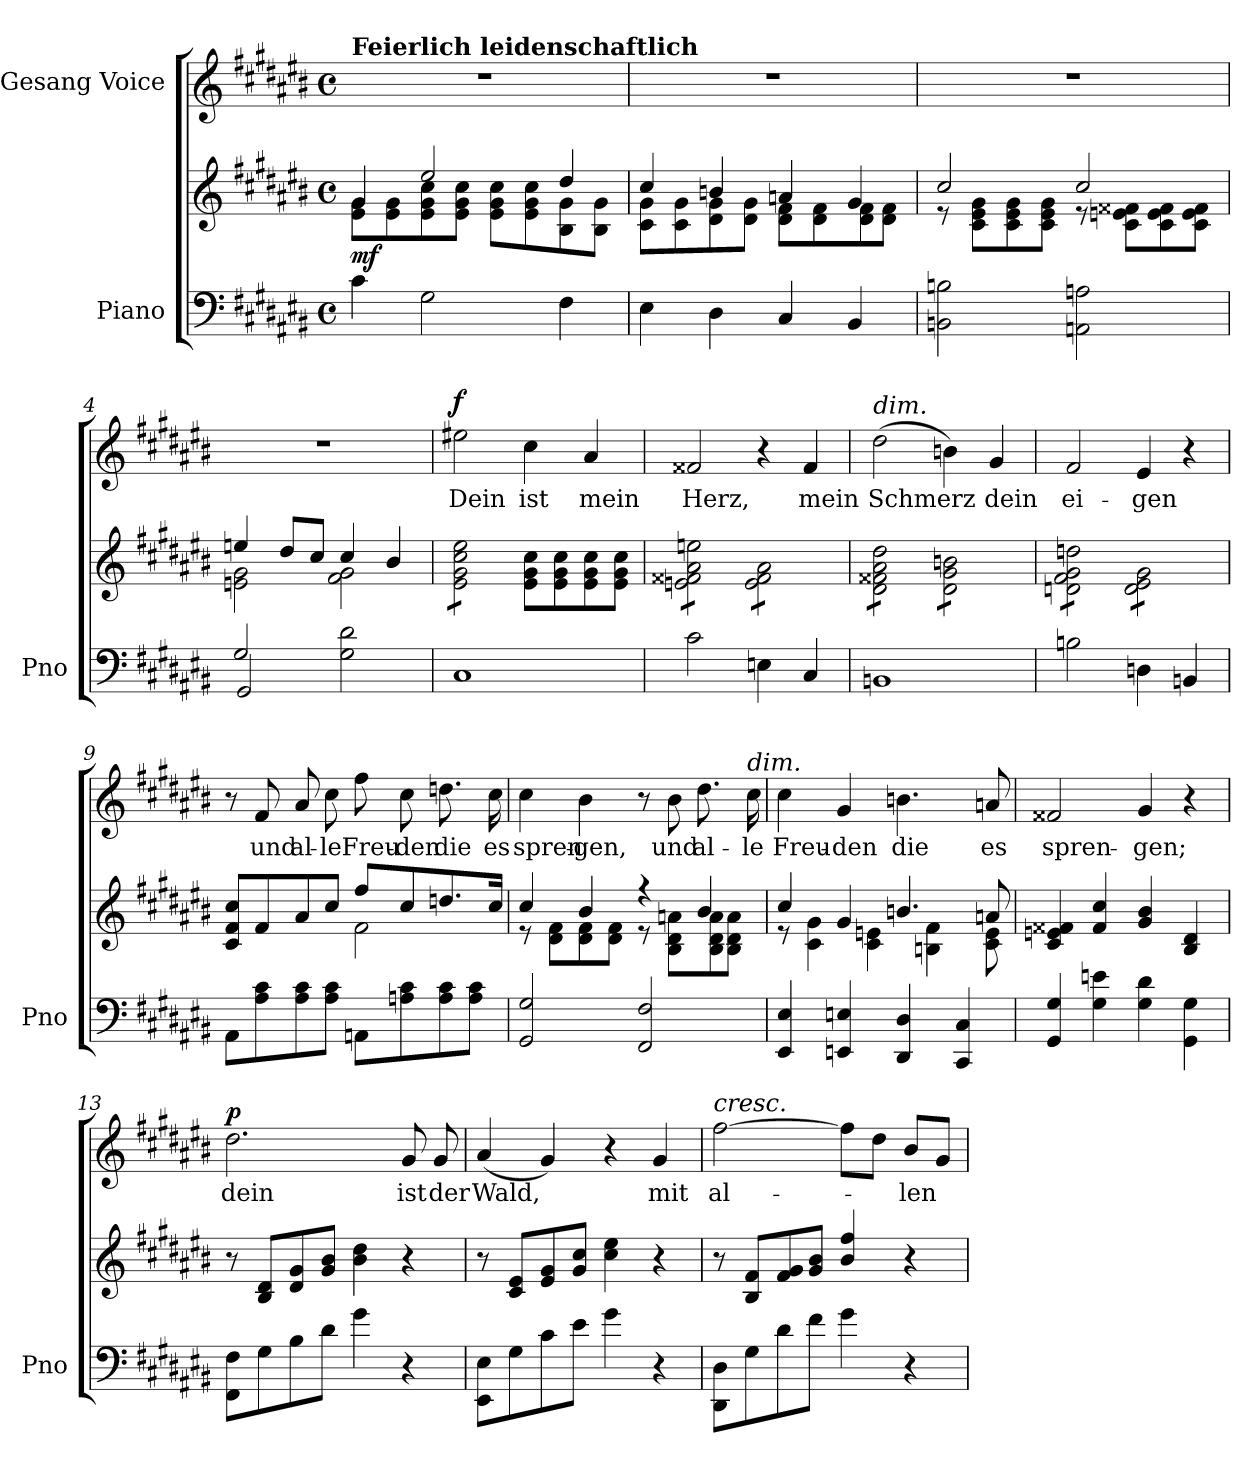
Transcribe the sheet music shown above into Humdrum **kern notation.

**kern	**kern	**dynam	**kern	**text	**dynam
*part2	*part2	*part2	*part1	*part1	*part1
*staff3	*staff2	*staff2/3	*staff1	*staff1	*staff1
*I"Piano	*	*	*I"Gesang Voice	*	*
*I'Pno	*	*	*	*	*
*clefF4	*clefG2	*	*clefG2	*	*
*k[f#c#g#d#a#e#b#]	*k[f#c#g#d#a#e#b#]	*	*k[f#c#g#d#a#e#b#]	*	*
*M4/4	*M4/4	*	*M4/4	*	*
*met(c)	*met(c)	*	*met(c)	*	*
=1	=1	=1	=1	=1	=1
*	*^	*	*	*	*
!	!	!	!	!LO:TX:a:B:t=Feierlich leidenschaftlich	!	!
!	!	!	!LO:DY:b	!	!	!
4c#\	4g#/	8e#\ 8g#\L	mf	1r	.	.
.	.	8e#\ 8g#\	.	.	.	.
2G#\	2ee#/	8e#\ 8g#\ 8cc#\	.	.	.	.
.	.	8e#\ 8g#\ 8cc#\J	.	.	.	.
.	.	8e#\ 8g#\ 8cc#\L	.	.	.	.
.	.	8e#\ 8g#\ 8cc#\	.	.	.	.
4F#\	4dd#/	8B#\ 8g#\	.	.	.	.
.	.	8B#\ 8g#\J	.	.	.	.
=2	=2	=2	=2	=2	=2	=2
4E#\	4cc#/	8c#\ 8g#\L	.	1r	.	.
.	.	8c#\ 8g#\	.	.	.	.
4D#\	4bn/	8d#\ 8g#\	.	.	.	.
.	.	8d#\ 8g#\J	.	.	.	.
4C#/	4an/	8d#\ 8f#\L	.	.	.	.
.	.	8d#\ 8f#\	.	.	.	.
4BB#/	4g#/	8d#\ 8f#\	.	.	.	.
.	.	8d#\ 8f#\J	.	.	.	.
=3	=3	=3	=3	=3	=3	=3
2BBn\ 2Bn\	2cc#/	8r	.	1r	.	.
.	.	8c#\ 8e#\ 8g#\L	.	.	.	.
.	.	8c#\ 8e#\ 8g#\	.	.	.	.
.	.	8c#\ 8e#\ 8g#\J	.	.	.	.
2AAn\ 2An\	2cc#/	8r	.	.	.	.
.	.	8c#\ 8en\ 8f##X\L	.	.	.	.
.	.	8c#\ 8e\ 8f##\	.	.	.	.
.	.	8c#\ 8e\ 8f##\J	.	.	.	.
=4	=4	=4	=4	=4	=4	=4
*^	*	*	*	*	*	*
2G#/	2GG#/	4een/	2en\ 2g#\	.	1r	.	.
.	.	8dd#/L	.	.	.	.	.
.	.	8cc#/J	.	.	.	.	.
2G#\ 2d#\	2ryy	4cc#/	2f#\ 2g#\	.	.	.	.
.	.	4b#/	.	.	.	.	.
*v	*v	*	*	*	*	*	*
*	*v	*v	*	*	*	*
=5	=5	=5	=5	=5	=5
!	!	!	!	!LO:LY:b	!LO:DY:a
*	*tremolo	*	*	*	*
1C#	8e#\ 8g#\ 8cc#\ 8ee#\L	.	2ee#X\	Dein	f
.	8e#\ 8g#\ 8cc#\ 8ee#\	.	.	.	.
.	8e#\ 8g#\ 8cc#\ 8ee#\	.	.	.	.
.	8e#\ 8g#\ 8cc#\ 8ee#\J	.	.	.	.
*	*Xtremolo	*	*	*	*
!	!	!	!	!LO:LY:b	!
.	8e#\ 8g#\ 8cc#\L	.	4cc#\	ist	.
.	8e#\ 8g#\ 8cc#\	.	.	.	.
!	!	!	!	!LO:LY:b	!
.	8e#\ 8g#\ 8cc#\	.	4a#/	mein	.
.	8e#\ 8g#\ 8cc#\J	.	.	.	.
!!LO:LB:g=z
=6	=6	=6	=6	=6	=6
!	!	!	!	!LO:LY:b	!
*	*tremolo	*	*	*	*
2c#\	8en\ 8f##X\ 8a#\ 8een\L	.	2f##X/	Herz,	.
.	8en\ 8f##X\ 8a#\ 8een\	.	.	.	.
.	8en\ 8f##X\ 8a#\ 8een\	.	.	.	.
.	8en\ 8f##X\ 8a#\ 8een\J	.	.	.	.
4En\	8e\ 8f##\ 8a#\L	.	4r	.	.
.	8e\ 8f##\ 8a#\	.	.	.	.
!	!	!	!	!LO:LY:b	!
4C#/	8e\ 8f##\ 8a#\	.	4f##/	mein	.
.	8e\ 8f##\ 8a#\J	.	.	.	.
=7	=7	=7	=7	=7	=7
!	!	!	!LO:TX:a:i:t=dim.	!	!
!	!	!	!	!LO:LY:b	!
1BBn	8d#\ 8f##X\ 8a#\ 8dd#\L	.	(>2dd#\	Schmerz	.
.	8d#\ 8f##X\ 8a#\ 8dd#\	.	.	.	.
.	8d#\ 8f##X\ 8a#\ 8dd#\	.	.	.	.
.	8d#\ 8f##X\ 8a#\ 8dd#\J	.	.	.	.
.	8d#\ 8g#\ 8bn\L	.	4bn\)	.	.
.	8d#\ 8g#\ 8bn\	.	.	.	.
!	!	!	!	!LO:LY:b	!
.	8d#\ 8g#\ 8bn\	.	4g#/	dein	.
.	8d#\ 8g#\ 8bn\J	.	.	.	.
=8	=8	=8	=8	=8	=8
!	!	!	!	!LO:LY:b	!
2Bn\	8dn\ 8f#\ 8g#\ 8ddn\L	.	2f#/	ei-	.
.	8dn\ 8f#\ 8g#\ 8ddn\	.	.	.	.
.	8dn\ 8f#\ 8g#\ 8ddn\	.	.	.	.
.	8dn\ 8f#\ 8g#\ 8ddn\J	.	.	.	.
!	!	!	!	!LO:LY:b	!
4Dn\	8d\ 8e#\ 8g#\L	.	4e#/	-gen	.
.	8d\ 8e#\ 8g#\	.	.	.	.
4BBn/	8d\ 8e#\ 8g#\	.	4r	.	.
.	8d\ 8e#\ 8g#\J	.	.	.	.
*	*Xtremolo	*	*	*	*
=9	=9	=9	=9	=9	=9
*	*^	*	*	*	*
8AA#\L	8c#/ 8f#/ 8cc#/L	2ryy	.	8r	.	.
!	!	!	!	!	!LO:LY:b	!
8A#\ 8c#\	8f#/	.	.	8f#/	und	.
!	!	!	!	!	!LO:LY:b	!
8A#\ 8c#\	8a#/	.	.	8a#/	al-	.
!	!	!	!	!	!LO:LY:b	!
8A#\ 8c#\J	8cc#/J	.	.	8cc#\	-le	.
!	!	!	!	!	!LO:LY:b	!
8AAn\L	8ff#/L	2f#\	.	8ff#\	Freu-	.
!	!	!	!	!	!LO:LY:b	!
8An\ 8c#\	8cc#/	.	.	8cc#\	-den	.
!	!	!	!	!	!LO:LY:b	!
8A\ 8c#\	8.ddn/	.	.	8.ddn\	die	.
8A\ 8c#\J	.	.	.	.	.	.
!	!	!	!	!	!LO:LY:b	!
.	16cc#/Jk	.	.	16cc#\	es	.
=10	=10	=10	=10	=10	=10	=10
!	!	!	!	!	!LO:LY:b	!
2GG#/ 2G#/	4cc#/	8r	.	4cc#\	spren-	.
.	.	8d#\ 8f#\L	.	.	.	.
!	!	!	!	!	!LO:LY:b	!
.	4b#/	8d#\ 8f#\	.	4b#\	-gen,	.
.	.	8d#\ 8f#\J	.	.	.	.
2FF#/ 2F#/	4r	8r	.	8r	.	.
!	!	!	!	!	!LO:LY:b	!
.	.	8B#\ 8d#\ 8an\L	.	8b#\	und	.
!	!	!	!	!	!LO:LY:b	!
.	4b#/	8B#\ 8d#\ 8a\	.	8.dd#\	al-	.
.	.	8B#\ 8d#\ 8a\J	.	.	.	.
!	!	!	!	!LO:TX:a:i:t=dim.	!	!
!	!	!	!	!	!LO:LY:b	!
.	.	.	.	16cc#\	-le	.
=11	=11	=11	=11	=11	=11	=11
!	!	!	!	!	!LO:LY:b	!
4EE#/ 4E#/	4cc#/	8r	.	4cc#\	Freu-	.
.	.	4c#\ 4g#\	.	.	.	.
!	!	!	!	!	!LO:LY:b	!
4EEn/ 4En/	4g#/	.	.	4g#/	-den	.
.	.	4c#\ 4en\	.	.	.	.
!	!	!	!	!	!LO:LY:b	!
4DD#/ 4D#/	4.bn/	.	.	4.bn\	die	.
.	.	4Bn\ 4f#\	.	.	.	.
4CC#/ 4C#/	.	.	.	.	.	.
!	!	!	!	!	!LO:LY:b	!
.	8an/	8c#\ 8e\	.	8an/	es	.
!!LO:LB:g=z
=12	=12	=12	=12	=12	=12	=12
!	!	!	!	!	!LO:LY:b	!
*	*v	*v	*	*	*	*
4GG#/ 4G#/	4c#/ 4en/ 4f##X/	.	2f##X/	spren-	.
4G#\ 4en\	4f##/ 4cc#/	.	.	.	.
!	!	!	!	!LO:LY:b	!
4G#\ 4d#\	4g#/ 4b#/	.	4g#/	-gen;	.
4GG#\ 4G#\	4B#/ 4d#/	.	4r	.	.
=13	=13	=13	=13	=13	=13
!	!	!	!	!LO:LY:b	!LO:DY:a
8FF#\ 8F#\L	8r	.	2.dd#\	dein	p
8G#\	8B#/ 8d#/L	.	.	.	.
8B#\	8d#/ 8g#/	.	.	.	.
8d#\J	8g#/ 8b#/J	.	.	.	.
4g#\	4b#\ 4dd#\	.	.	.	.
!	!	!	!	!LO:LY:b	!
4r	4r	.	8g#/	ist	.
!	!	!	!	!LO:LY:b	!
.	.	.	8g#/	der	.
=14	=14	=14	=14	=14	=14
!	!	!	!	!LO:LY:b	!
8EE#\ 8E#\L	8r	.	(<4a#/	Wald,	.
8G#\	8c#/ 8e#/L	.	.	.	.
8c#\	8e#/ 8g#/	.	4g#/)	.	.
8e#\J	8g#/ 8cc#/J	.	.	.	.
4g#\	4cc#\ 4ee#\	.	4r	.	.
!	!	!	!	!LO:LY:b	!
4r	4r	.	4g#/	mit	.
=15	=15	=15	=15	=15	=15
!	!	!	!LO:TX:a:i:t=cresc.	!	!
!	!	!	!	!LO:LY:b	!
8DD#\ 8D#\L	8r	.	[2ff#\	al-	.
8G#\	8B#/ 8f#/L	.	.	.	.
8d#\	8f#/ 8g#/	.	.	.	.
8f#\J	8g#/ 8b#/J	.	.	.	.
4g#\	4b#/ 4ff#/	.	8ff#\L]	.	.
.	.	.	8dd#\J	.	.
!	!	!	!	!LO:LY:b	!
4r	4r	.	8b#/L	-len	.
.	.	.	8g#/J	.	.
=	=	=	=	=	=
*-	*-	*-	*-	*-	*-
